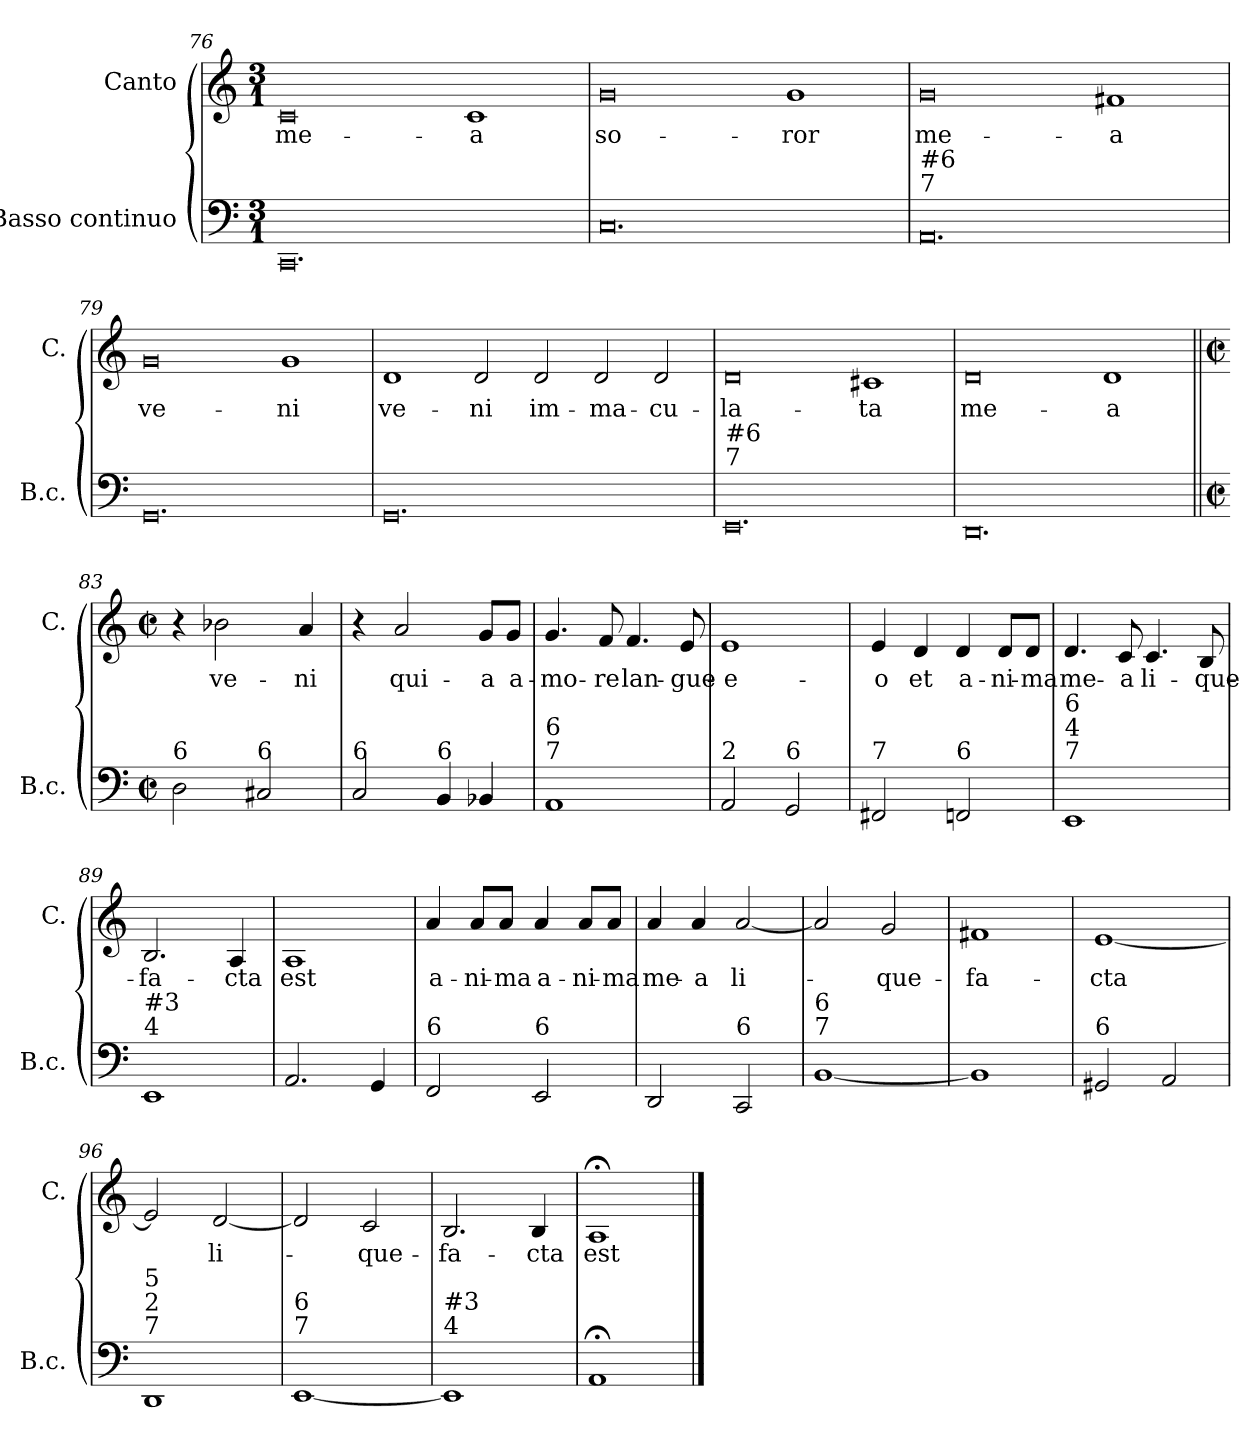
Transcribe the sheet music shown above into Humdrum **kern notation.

**kern	**kern	**text
*part2	*part1	*part1
*staff2	*staff1	*staff1
*I"Basso continuo	*I"Canto	*
*I'B.c.	*I'C.	*
*clefF4	*clefG2	*
*k[]	*k[]	*
*C:	*C:	*
*M3/1	*M3/1	*
=76	=76	=76
0.CC	0c	me-
.	1c	-a
=77	=77	=77
0.C	0g	so-
.	1g	-ror
=78	=78	=78
!LO:TX:a:t=7	!	!
!LO:TX:a:t=#6	!	!
0.AA	0g	me-
.	1f#X	-a
=79	=79	=79
0.GG	0g	ve-
.	1g	-ni
=80	=80	=80
0.GG	1d	ve-
.	2d/	-ni
.	2d/	im-
.	2d/	-ma-
.	2d/	-cu-
=81	=81	=81
!LO:TX:a:t=7	!	!
!LO:TX:a:t=#6	!	!
0.EE	0d	-la-
.	1c#X	-ta
=82	=82	=82
0.DD	0d	me-
.	1d	-a
!!LO:LB:g=z
=83||	=83||	=83||
*M2/2	*M2/2	*
*met(c|)	*met(c|)	*
!LO:TX:a:t=6	!	!
2D\	4r	.
.	2b-X\	ve-
!LO:TX:a:t=6	!	!
2C#X/	.	.
.	4a/	-ni
=84	=84	=84
!LO:TX:a:t=6	!	!
2C/	4r	.
.	2a/	qui-
!LO:TX:a:t=6	!	!
4BB/	.	.
4BB-X/	8g/L	-a
.	8g/J	a-
=85	=85	=85
!LO:TX:a:t=7	!	!
!LO:TX:a:t=6	!	!
1AA	4.g/	-mo-
.	8f/	-re
.	4.f/	lan-
.	8e/	-gue-
=86	=86	=86
!LO:TX:a:t=2	!	!
2AA/	1e	-e-
!LO:TX:a:t=6	!	!
2GG/	.	.
=87	=87	=87
!LO:TX:a:t=7	!	!
2FF#X/	4e/	-o
.	4d/	et
!LO:TX:a:t=6	!	!
2FFn/	4d/	a-
.	8d/L	-ni-
.	8d/J	-ma
=88	=88	=88
!LO:TX:a:t=4\n7	!	!
!LO:TX:a:t=6	!	!
1EE	4.d/	me-
.	8c/	-a
.	4.c/	li-
.	8B/	-que-
=89	=89	=89
!LO:TX:a:t=4	!	!
!LO:TX:a:t=#3	!	!
1EE	2.B/	-fa-
.	4A/	-cta
=90	=90	=90
2.AA/	1A	est
4GG/	.	.
!!LO:LB:g=z
=91	=91	=91
!LO:TX:a:t=6	!	!
2FF/	4a/	a-
.	8a/L	-ni-
.	8a/J	-ma
!LO:TX:a:t=6	!	!
2EE/	4a/	a-
.	8a/L	-ni-
.	8a/J	-ma
=92	=92	=92
2DD/	4a/	me-
.	4a/	-a
!LO:TX:a:t=6	!	!
2CC/	[2a/	li-
=93	=93	=93
!LO:TX:a:t=7	!	!
!LO:TX:a:t=6	!	!
[1BB	2a/]	.
.	2g/	-que-
=94	=94	=94
1BB]	1f#X	-fa-
=95	=95	=95
!LO:TX:a:t=6	!	!
2GG#X/	[1e	-cta
2AA/	.	.
=96	=96	=96
!LO:TX:a:t=2\n7	!	!
!LO:TX:a:t=5	!	!
1DD	2e/]	.
.	[2d/	li-
=97	=97	=97
!LO:TX:a:t=7	!	!
!LO:TX:a:t=6	!	!
[1EE	2d/]	.
.	2c/	-que-
=98	=98	=98
!LO:TX:a:t=4	!	!
!LO:TX:a:t=#3	!	!
1EE]	2.B/	-fa-
.	4B/	-cta
=99	=99	=99
1AA;<	1A;<	est
==	==	==
*-	*-	*-
